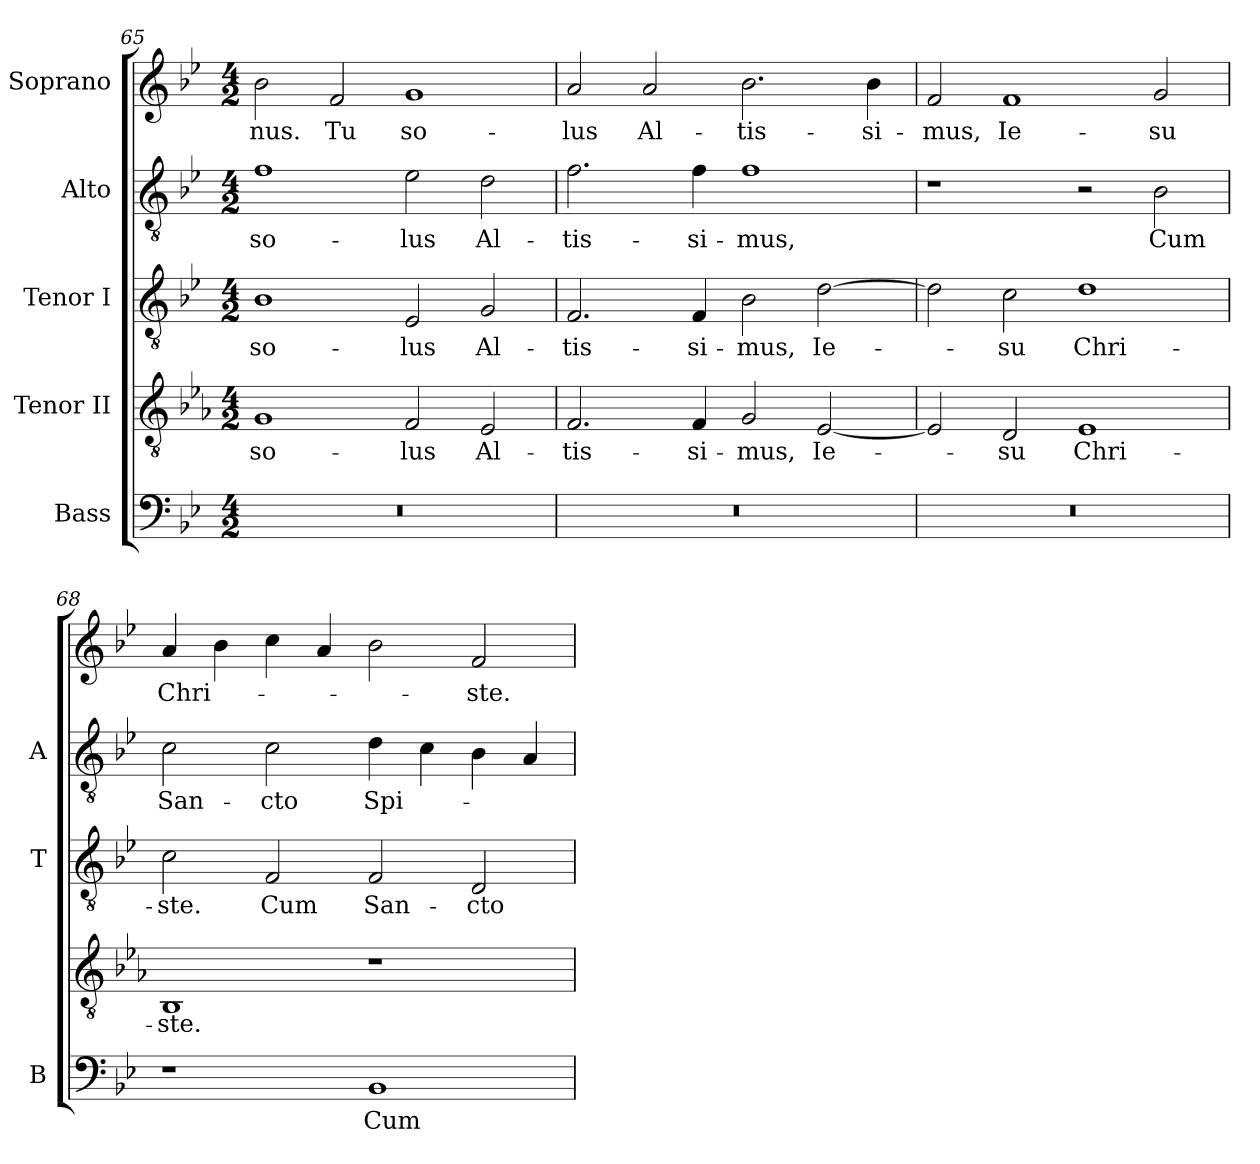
**kern	**text	**kern	**text	**kern	**text	**kern	**text	**kern	**text
*part5	*part5	*part4	*part4	*part3	*part3	*part2	*part2	*part1	*part1
*staff5	*staff5	*staff4	*staff4	*staff3	*staff3	*staff2	*staff2	*staff1	*staff1
*I"Bass	*	*I"Tenor II	*	*I"Tenor I	*	*I"Alto	*	*I"Soprano	*
*I'B	*	*	*	*I'T	*	*I'A	*	*	*
*clefF4	*	*clefGv2	*	*clefGv2	*	*clefGv2	*	*clefG2	*
*	*	*ITrd-4c-7	*	*	*	*	*	*	*
*k[b-e-]	*	*k[b-e-]	*	*k[b-e-]	*	*k[b-e-]	*	*k[b-e-]	*
*B-:	*	*B-:	*	*B-:	*	*B-:	*	*B-:	*
*M4/2	*	*M4/2	*	*M4/2	*	*M4/2	*	*M4/2	*
=65	=65	=65	=65	=65	=65	=65	=65	=65	=65
!LO:N:vis=1	!	!	!	!	!	!	!	!	!
!	!	!	!LO:LY:b:color=#000000	!	!	!	!	!	!
!	!	!	!	!	!LO:LY:b:color=#000000	!	!	!	!
!	!	!	!	!	!	!	!LO:LY:b:color=#000000	!	!
!	!	!	!	!	!	!	!	!	!LO:LY:b:color=#000000
0r	.	1di	so-	1B-i	so-	1fi	so-	2b-i\	-nus.
!	!	!	!	!	!	!	!	!	!LO:LY:b:color=#000000
.	.	.	.	.	.	.	.	2fi/	Tu
!	!	!	!LO:LY:b:color=#000000	!	!	!	!	!	!
!	!	!	!	!	!LO:LY:b:color=#000000	!	!	!	!
!	!	!	!	!	!	!	!LO:LY:b:color=#000000	!	!
!	!	!	!	!	!	!	!	!	!LO:LY:b:color=#000000
.	.	2ci/	-lus	2E-i/	-lus	2e-i\	-lus	1gi	so-
!	!	!	!LO:LY:b:color=#000000	!	!	!	!	!	!
!	!	!	!	!	!LO:LY:b:color=#000000	!	!	!	!
!	!	!	!	!	!	!	!LO:LY:b:color=#000000	!	!
.	.	2B-i/	Al-	2Gi/	Al-	2di\	Al-	.	.
!!LO:LB:g=z
=66	=66	=66	=66	=66	=66	=66	=66	=66	=66
!LO:N:vis=1	!	!	!	!	!	!	!	!	!
!	!	!	!LO:LY:b:color=#000000	!	!	!	!	!	!
!	!	!	!	!	!LO:LY:b:color=#000000	!	!	!	!
!	!	!	!	!	!	!	!LO:LY:b:color=#000000	!	!
!	!	!	!	!	!	!	!	!	!LO:LY:b:color=#000000
0r	.	2.ci/	-tis-	2.Fi/	-tis-	2.fi\	-tis-	2ai/	-lus
!	!	!	!	!	!	!	!	!	!LO:LY:b:color=#000000
.	.	.	.	.	.	.	.	2ai/	Al-
!	!	!	!LO:LY:b:color=#000000	!	!	!	!	!	!
!	!	!	!	!	!LO:LY:b:color=#000000	!	!	!	!
!	!	!	!	!	!	!	!LO:LY:b:color=#000000	!	!
.	.	4ci/	-si-	4Fi/	-si-	4fi\	-si-	.	.
!	!	!	!LO:LY:b:color=#000000	!	!	!	!	!	!
!	!	!	!	!	!LO:LY:b:color=#000000	!	!	!	!
!	!	!	!	!	!	!	!LO:LY:b:color=#000000	!	!
!	!	!	!	!	!	!	!	!	!LO:LY:b:color=#000000
.	.	2di/	-mus,	2B-i\	-mus,	1fi	-mus,	2.b-i\	-tis-
!	!	!	!LO:LY:b:color=#000000	!	!	!	!	!	!
!	!	!	!	!	!LO:LY:b:color=#000000	!	!	!	!
.	.	[<2B-i/	Ie-	[>2di\	Ie-	.	.	.	.
!	!	!	!	!	!	!	!	!	!LO:LY:b:color=#000000
.	.	.	.	.	.	.	.	4b-i\	-si-
=67	=67	=67	=67	=67	=67	=67	=67	=67	=67
!LO:N:vis=1	!	!	!	!	!	!	!	!	!
!	!	!	!	!	!	!	!	!	!LO:LY:b:color=#000000
0r	.	2B-i/]	.	2di\]	.	1r	.	2fi/	-mus,
!	!	!	!LO:LY:b:color=#000000	!	!	!	!	!	!
!	!	!	!	!	!LO:LY:b:color=#000000	!	!	!	!
!	!	!	!	!	!	!	!	!	!LO:LY:b:color=#000000
.	.	2Ai/	-su	2ci\	-su	.	.	1fi	Ie-
!	!	!	!LO:LY:b:color=#000000	!	!	!	!	!	!
!	!	!	!	!	!LO:LY:b:color=#000000	!	!	!	!
.	.	1B-i	Chri-	1di	Chri-	2r	.	.	.
!	!	!	!	!	!	!	!LO:LY:b:color=#000000	!	!
!	!	!	!	!	!	!	!	!	!LO:LY:b:color=#000000
.	.	.	.	.	.	2B-i\	Cum	2gi/	-su
=68	=68	=68	=68	=68	=68	=68	=68	=68	=68
!	!	!	!LO:LY:b:color=#000000	!	!	!	!	!	!
!	!	!	!	!	!LO:LY:b:color=#000000	!	!	!	!
!	!	!	!	!	!	!	!LO:LY:b:color=#000000	!	!
!	!	!	!	!	!	!	!	!	!LO:LY:b:color=#000000
1r	.	1Fi	-ste.	2ci\	-ste.	2ci\	San-	4ai/	Chri-
.	.	.	.	.	.	.	.	4b-i\	.
!	!	!	!	!	!LO:LY:b:color=#000000	!	!	!	!
!	!	!	!	!	!	!	!LO:LY:b:color=#000000	!	!
.	.	.	.	2Fi/	Cum	2ci\	-cto	4cci\	.
.	.	.	.	.	.	.	.	4ai/	.
!	!LO:LY:b:color=#000000	!	!	!	!	!	!	!	!
!	!	!	!	!	!LO:LY:b:color=#000000	!	!	!	!
!	!	!	!	!	!	!	!LO:LY:b:color=#000000	!	!
1BB-i	Cum	1r	.	2Fi/	San-	4di\	Spi-	2b-i\	.
.	.	.	.	.	.	4ci\	.	.	.
!	!	!	!	!	!LO:LY:b:color=#000000	!	!	!	!
!	!	!	!	!	!	!	!	!	!LO:LY:b:color=#000000
.	.	.	.	2Di/	-cto	4B-i\	.	2fi/	-ste.
.	.	.	.	.	.	4Ai/	.	.	.
=	=	=	=	=	=	=	=	=	=
*-	*-	*-	*-	*-	*-	*-	*-	*-	*-
